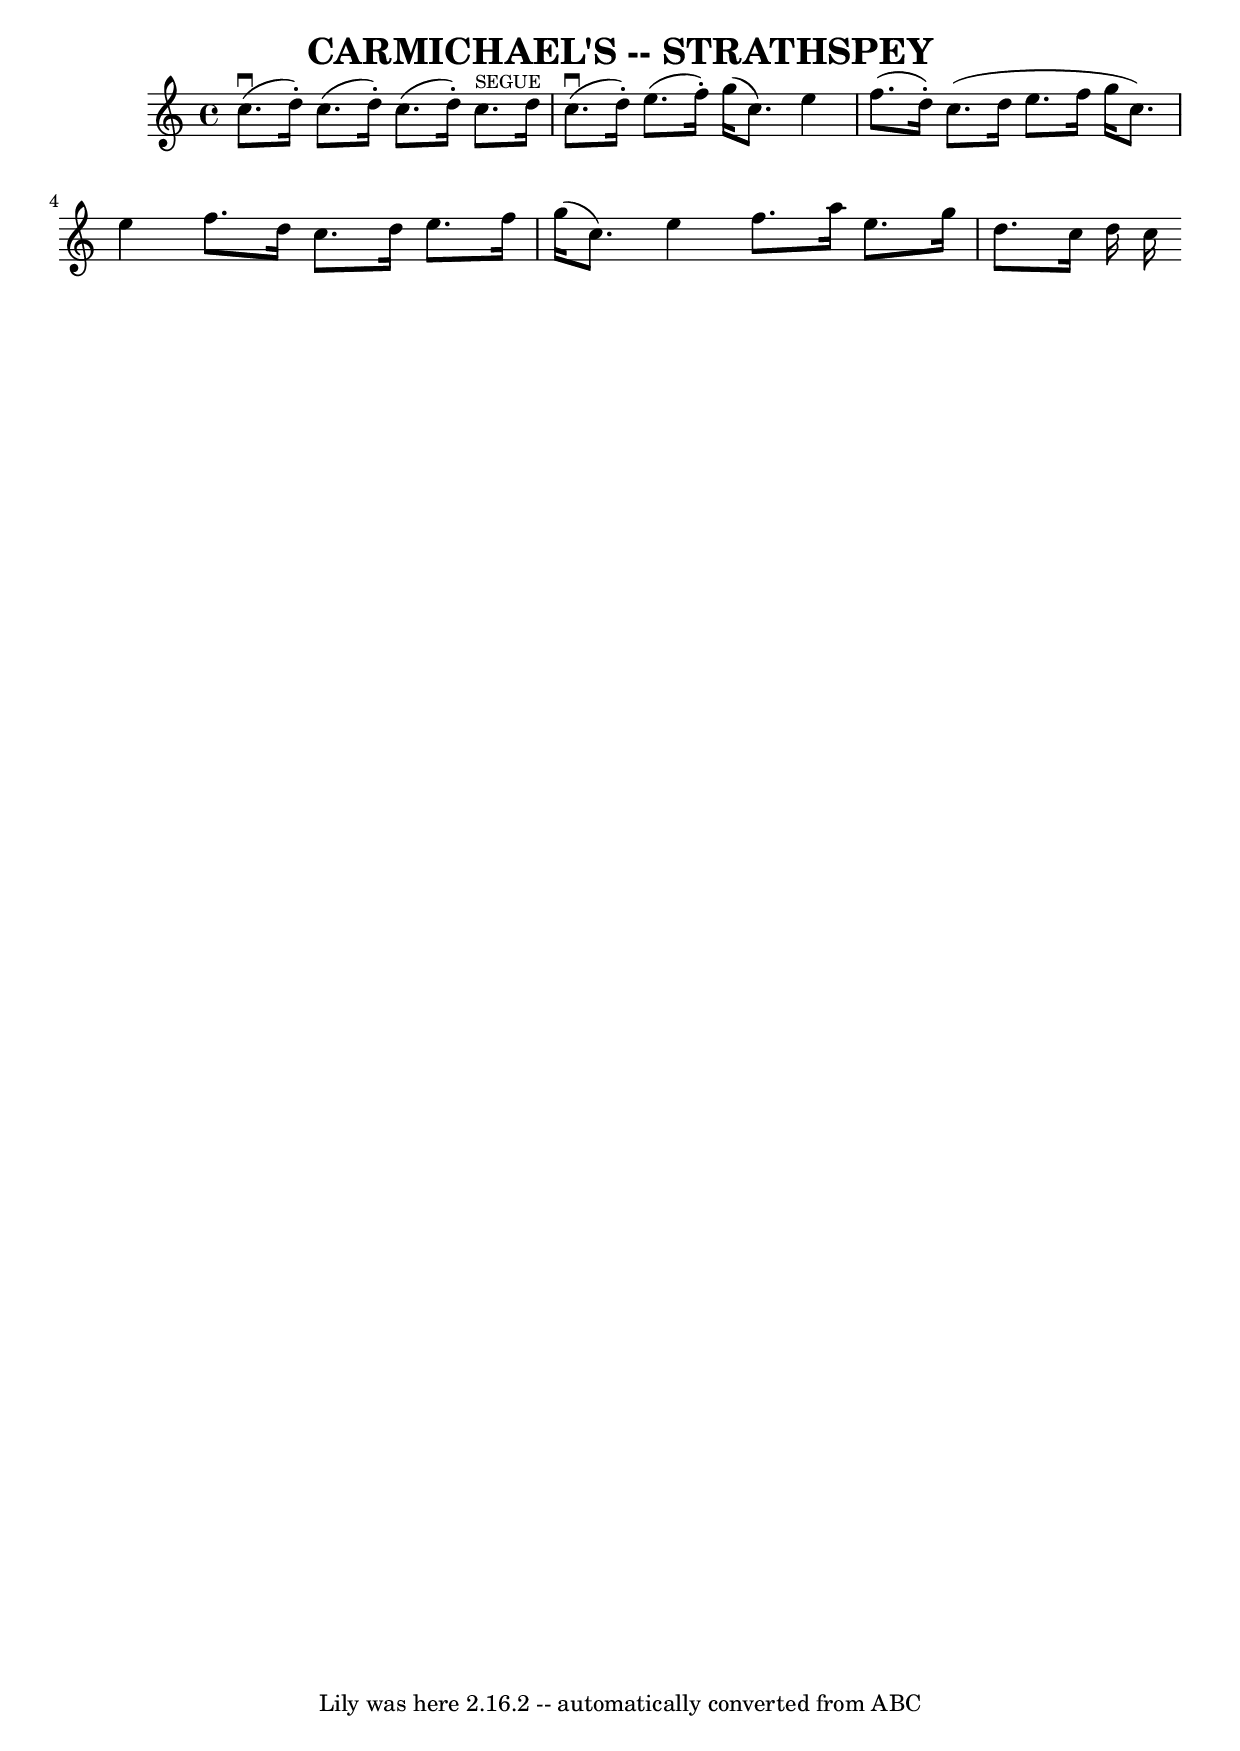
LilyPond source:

\version "2.16.2"
\include "Mammoth.ily"
\header {
  %% book = "Ryan's Mammoth Collection of Fiddle Tunes"
  crossRefNumber = "1"
  footnotes = ""
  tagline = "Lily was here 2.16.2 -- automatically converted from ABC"
  title = "CARMICHAEL'S -- STRATHSPEY"

}
voicedefault =  {


  \override Staff.TimeSignature #'style = #'C
  \time 4/4 % %slurgracf 1
  
  \key c \major
  c''8. (^\downbow d''16-.) c''8. ((d''16-.) c''8. ((d''16-.) c''8.^\segue d''16 c''8. (^\downbow d''16-.) e''8. (f''16-.) g''16 (c''8.) e''4     |
  f''8. (d''16-.) c''8. (d''16 e''8. f''16 g''16 (c''8.) e''4     |
  f''8. d''16 c''8. d''16 e''8. f''16 g''16 (c''8.) e''4     |
  f''8. a''16    
  e''8. g''16 d''8. c''16 d''16 (c''16 (

}

\score{
  <<

    \context Staff="default"
    {
      \voicedefault 
      
    }

  >>
  \layout {
    
  }
  \midi {
  }

}
